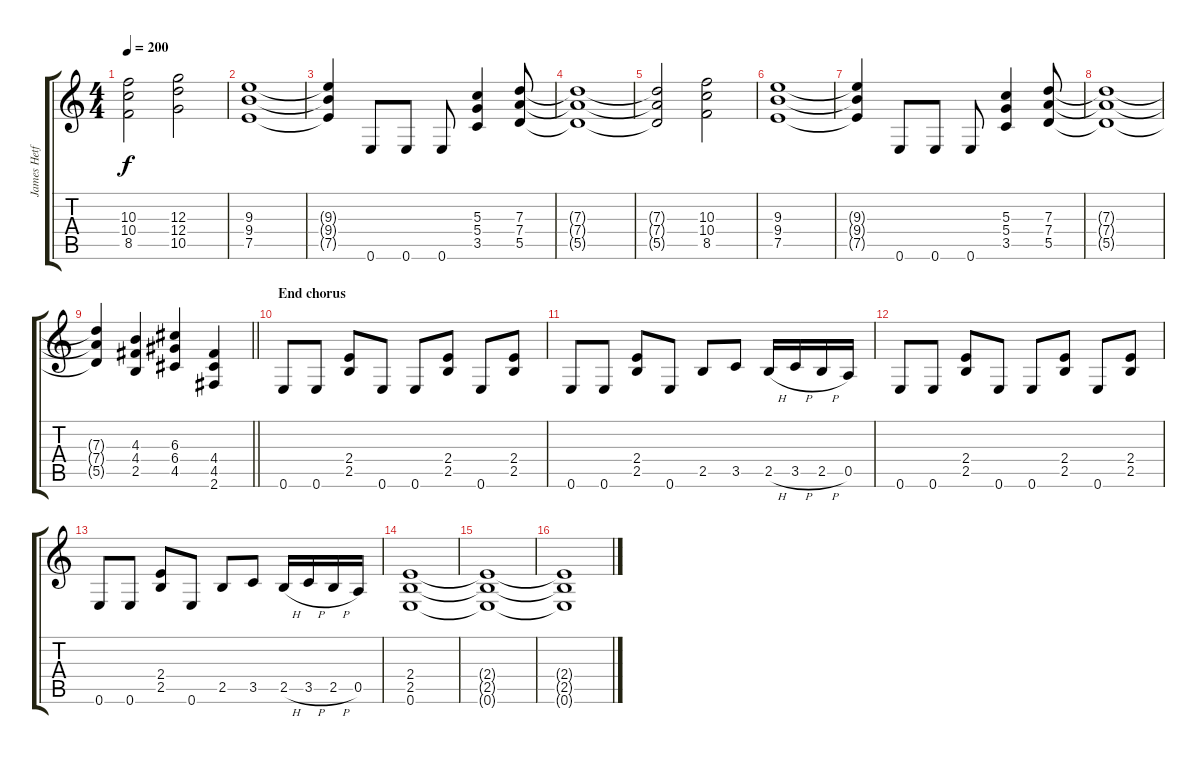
\track ("James Hetfield (Guitar)" "James Hetf") {instrument distortionguitar}
\staff {score tabs}
\tuning (E4 B3 G3 D3 A2 E2) {hide}
\ts (4 4)
\tempo 200
\clef g2
\ks c
(10.3 10.4 8.5).2{dy f} (12.3 12.4 10.5).2 |
(9.3 9.4 7.5).1 |
(9.3{t} 9.4{t} 7.5{t}).4 0.6.8 0.6.8 0.6.8 (5.3 5.4 3.5).4 (7.3 7.4 5.5).8 |
(7.3{t} 7.4{t} 5.5{t}).1 |
(7.3{t} 7.4{t} 5.5{t}).2 (10.3 10.4 8.5).2 |
(9.3 9.4 7.5).1 |
(9.3{t} 9.4{t} 7.5{t}).4 0.6.8 0.6.8 0.6.8 (5.3 5.4 3.5).4 (7.3 7.4 5.5).8 |
(7.3{t} 7.4{t} 5.5{t}).1 |
\barLineRight lightlight
(7.3{t} 7.4{t} 5.5{t}).4 (4.3 4.4 2.5).4 (6.3 6.4 4.5).4 (4.4 4.5 2.6).4 |
\section ("" "End chorus")
0.6.8 0.6.8 (2.4 2.5).8 0.6.8 0.6.8 (2.4 2.5).8 0.6.8 (2.4 2.5).8 |
0.6.8 0.6.8 (2.4 2.5).8 0.6.8 2.5.8 3.5.8 2.5{h}.16 3.5{h}.16 2.5{h}.16 0.5.16 |
0.6.8 0.6.8 (2.4 2.5).8 0.6.8 0.6.8 (2.4 2.5).8 0.6.8 (2.4 2.5).8 |
0.6.8 0.6.8 (2.4 2.5).8 0.6.8 2.5.8 3.5.8 2.5{h}.16 3.5{h}.16 2.5{h}.16 0.5.16 |
(2.4 2.5 0.6).1{volume 10} |
(2.4{t} 2.5{t} 0.6{t}).1 |
(2.4{t} 2.5{t} 0.6{t}).1
